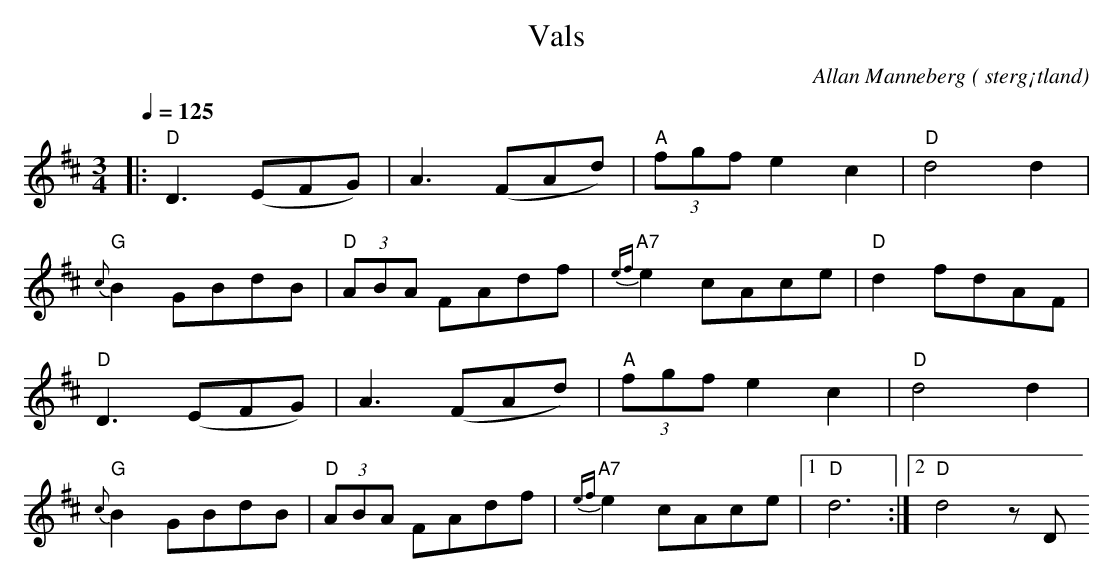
X:1
T:Vals
O: sterg¡tland
C:Allan Manneberg
Q:1/4=125
M: 3/4
L: 1/8
K: D
|: "D"D3(EFG) | A3(FAd) |"A" (3fgf e2 c2|"D" d4 d2|
"G" {c}B2 GBdB| "D" (3ABA FAdf | "A7" {ef}e2 cAce|"D" d2 fdAF|
"D"D3(EFG) | A3(FAd) |"A" (3fgf e2 c2|"D" d4 d2|
"G" {c}B2 GBdB| "D" (3ABA FAdf | "A7" {ef}e2 cAce|1"D" d6 :|2 "D" d4 z D
|:
